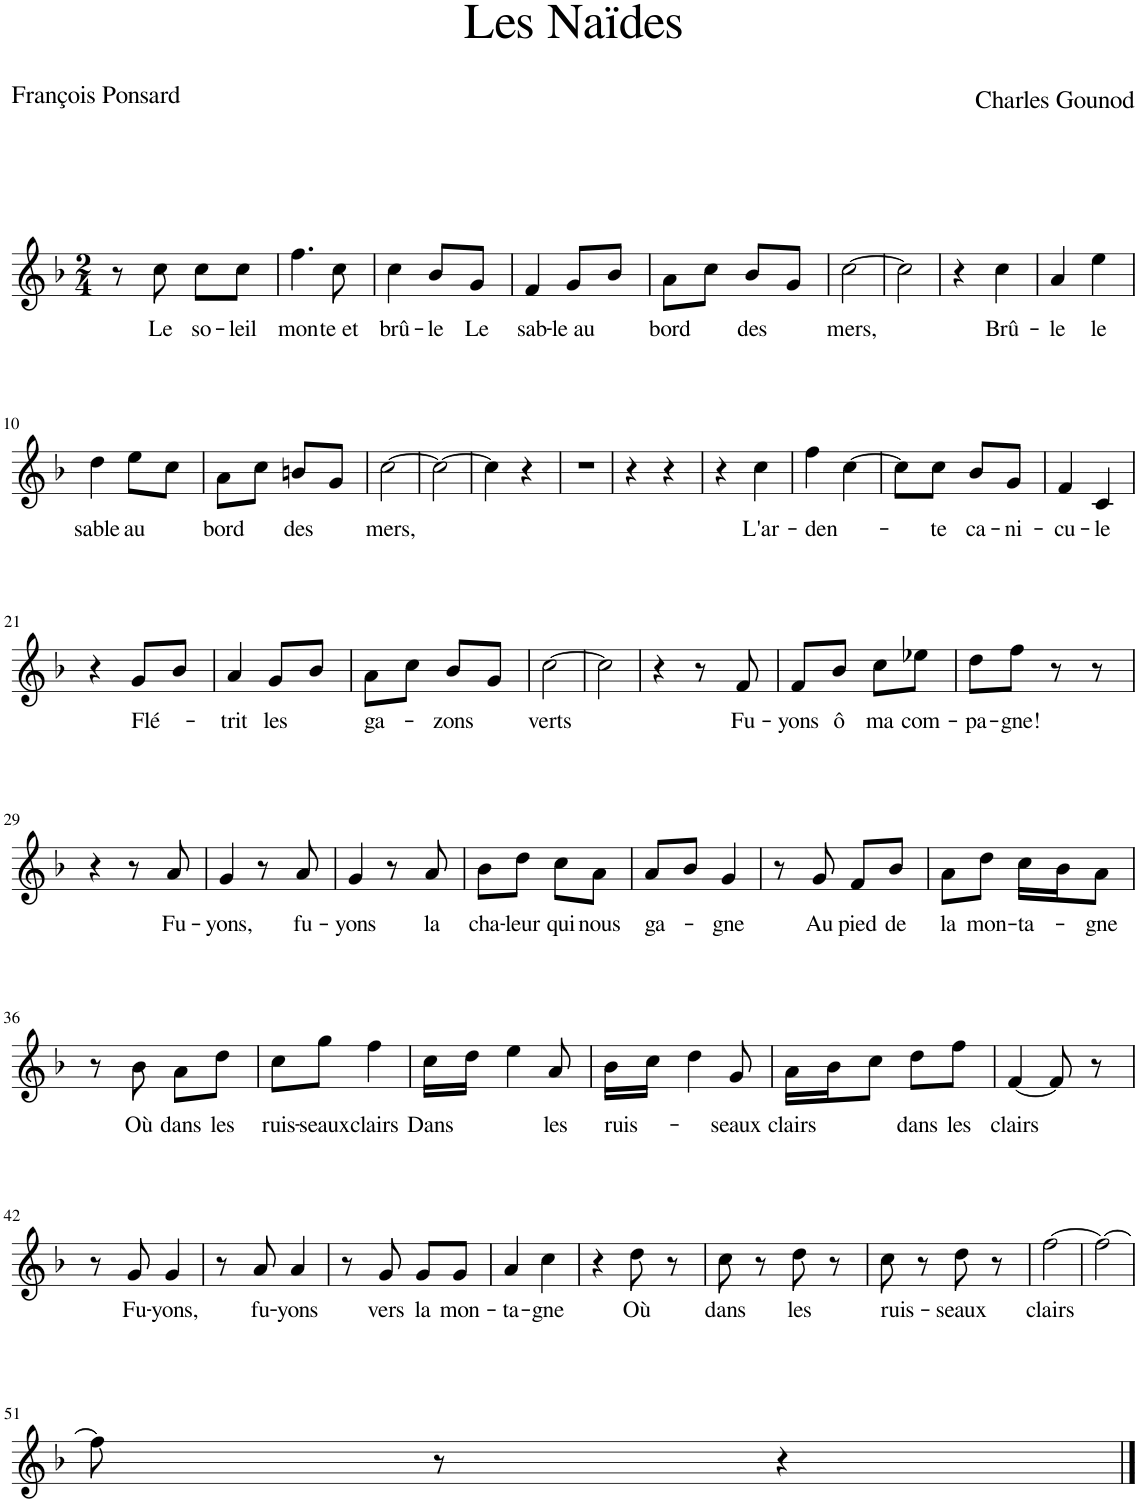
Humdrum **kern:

**kern	**text
*part1	*part1
*staff1	*staff1
*I"Piano	*
*I'Pno	*
*clefG2	*
*k[b-]	*
*M2/4	*
=1	=1
8r	.
!	!LO:LY:b
8cc\	Le
!	!LO:LY:b
8cc\L	so-
!	!LO:LY:b
8cc\J	-leil
=2	=2
!	!LO:LY:b
4.ff\	mon
!	!LO:LY:b
8cc\	-te et
=3	=3
!	!LO:LY:b
4cc\	brû-
!	!LO:LY:b
8b-/L	-le
!	!LO:LY:b
8g/J	Le
=4	=4
!	!LO:LY:b
4f/	sab-
!	!LO:LY:b
8g/L	-le au
8b-/J	.
=5	=5
!	!LO:LY:b
8a\L	bord
8cc\J	.
!	!LO:LY:b
8b-/L	des
8g/J	.
=6	=6
!	!LO:LY:b
[2cc\	mers,
=7	=7
2cc\]	.
=8	=8
4r	.
!	!LO:LY:b
4cc\	Brû-
=9	=9
!	!LO:LY:b
4a/	-le
!	!LO:LY:b
4ee\	le
!!LO:LB:g=z
=10	=10
!	!LO:LY:b
4dd\	sable
!	!LO:LY:b
8ee\L	au
8cc\J	.
=11	=11
!	!LO:LY:b
8a\L	bord
8cc\J	.
!	!LO:LY:b
8bn/L	des
8g/J	.
=12	=12
!	!LO:LY:b
[2cc\	mers,
=13	=13
2cc\_	.
=14	=14
4cc\]	.
4r	.
=15	=15
2r	.
=16	=16
4r	.
4r	.
=17	=17
4r	.
!	!LO:LY:b
4cc\	L'ar-
=18	=18
!	!LO:LY:b
4ff\	-den-
[4cc\	.
=19	=19
8cc\L]	.
!	!LO:LY:b
8cc\J	-te
!	!LO:LY:b
8b-/L	ca-
!	!LO:LY:b
8g/J	-ni-
=20	=20
!	!LO:LY:b
4f/	-cu-
!	!LO:LY:b
4c/	-le
!!LO:LB:g=z
=21	=21
4r	.
!	!LO:LY:b
8g/L	Flé-
8b-/J	.
=22	=22
!	!LO:LY:b
4a/	-trit
!	!LO:LY:b
8g/L	les
8b-/J	.
=23	=23
!	!LO:LY:b
8a\L	ga-
8cc\J	.
!	!LO:LY:b
8b-/L	-zons
8g/J	.
=24	=24
!	!LO:LY:b
[2cc\	verts
=25	=25
2cc\]	.
=26	=26
4r	.
8r	.
!	!LO:LY:b
8f/	Fu-
=27	=27
!	!LO:LY:b
8f/L	-yons
!	!LO:LY:b
8b-/J	ô
!	!LO:LY:b
8cc\L	ma
!	!LO:LY:b
8ee-X\J	com-
=28	=28
!	!LO:LY:b
8dd\L	-pa-
!	!LO:LY:b
8ff\J	-gne!
8r	.
8r	.
!!LO:LB:g=z
=29	=29
4r	.
8r	.
!	!LO:LY:b
8a/	Fu-
=30	=30
!	!LO:LY:b
4g/	-yons,
8r	.
!	!LO:LY:b
8a/	fu-
=31	=31
!	!LO:LY:b
4g/	-yons
8r	.
!	!LO:LY:b
8a/	la
=32	=32
!	!LO:LY:b
8b-\L	cha-
!	!LO:LY:b
8dd\J	-leur
!	!LO:LY:b
8cc\L	qui
!	!LO:LY:b
8a\J	nous
=33	=33
!	!LO:LY:b
8a/L	ga-
8b-/J	.
!	!LO:LY:b
4g/	-gne
=34	=34
8r	.
!	!LO:LY:b
8g/	Au
!	!LO:LY:b
8f/L	pied
!	!LO:LY:b
8b-/J	de
=35	=35
!	!LO:LY:b
8a\L	la
!	!LO:LY:b
8dd\J	mon-
!	!LO:LY:b
16cc\LL	-ta-
16b-\J	.
!	!LO:LY:b
8a\J	-gne
!!LO:LB:g=z
=36	=36
8r	.
!	!LO:LY:b
8b-\	Où
!	!LO:LY:b
8a\L	dans
!	!LO:LY:b
8dd\J	les
=37	=37
!	!LO:LY:b
8cc\L	ruis-
!	!LO:LY:b
8gg\J	-seaux
!	!LO:LY:b
4ff\	clairs
=38	=38
!	!LO:LY:b
16cc\LL	Dans
16dd\JJ	.
4ee\	.
!	!LO:LY:b
8a/	les
=39	=39
!	!LO:LY:b
16b-\LL	ruis-
16cc\JJ	.
4dd\	.
!	!LO:LY:b
8g/	-seaux
=40	=40
!	!LO:LY:b
16a\LL	clairs
16b-\J	.
8cc\J	.
!	!LO:LY:b
8dd\L	dans
!	!LO:LY:b
8ff\J	les
=41	=41
!	!LO:LY:b
[4f/	clairs
8f/]	.
8r	.
!!LO:LB:g=z
=42	=42
8r	.
!	!LO:LY:b
8g/	Fu-
!	!LO:LY:b
4g/	-yons,
=43	=43
8r	.
!	!LO:LY:b
8a/	fu-
!	!LO:LY:b
4a/	-yons
=44	=44
8r	.
!	!LO:LY:b
8g/	vers
!	!LO:LY:b
8g/L	la
!	!LO:LY:b
8g/J	mon-
=45	=45
!	!LO:LY:b
4a/	-ta-
!	!LO:LY:b
4cc\	-gne
=46	=46
4r	.
!	!LO:LY:b
8dd\	Où
8r	.
=47	=47
!	!LO:LY:b
8cc\	dans
8r	.
!	!LO:LY:b
8dd\	les
8r	.
=48	=48
!	!LO:LY:b
8cc\	ruis-
8r	.
!	!LO:LY:b
8dd\	-seaux
8r	.
=49	=49
!	!LO:LY:b
[2ff\	clairs
=50	=50
2ff\_	.
!!LO:LB:g=z
=51	=51
8ff\]	.
8r	.
4r	.
==	==
*-	*-
